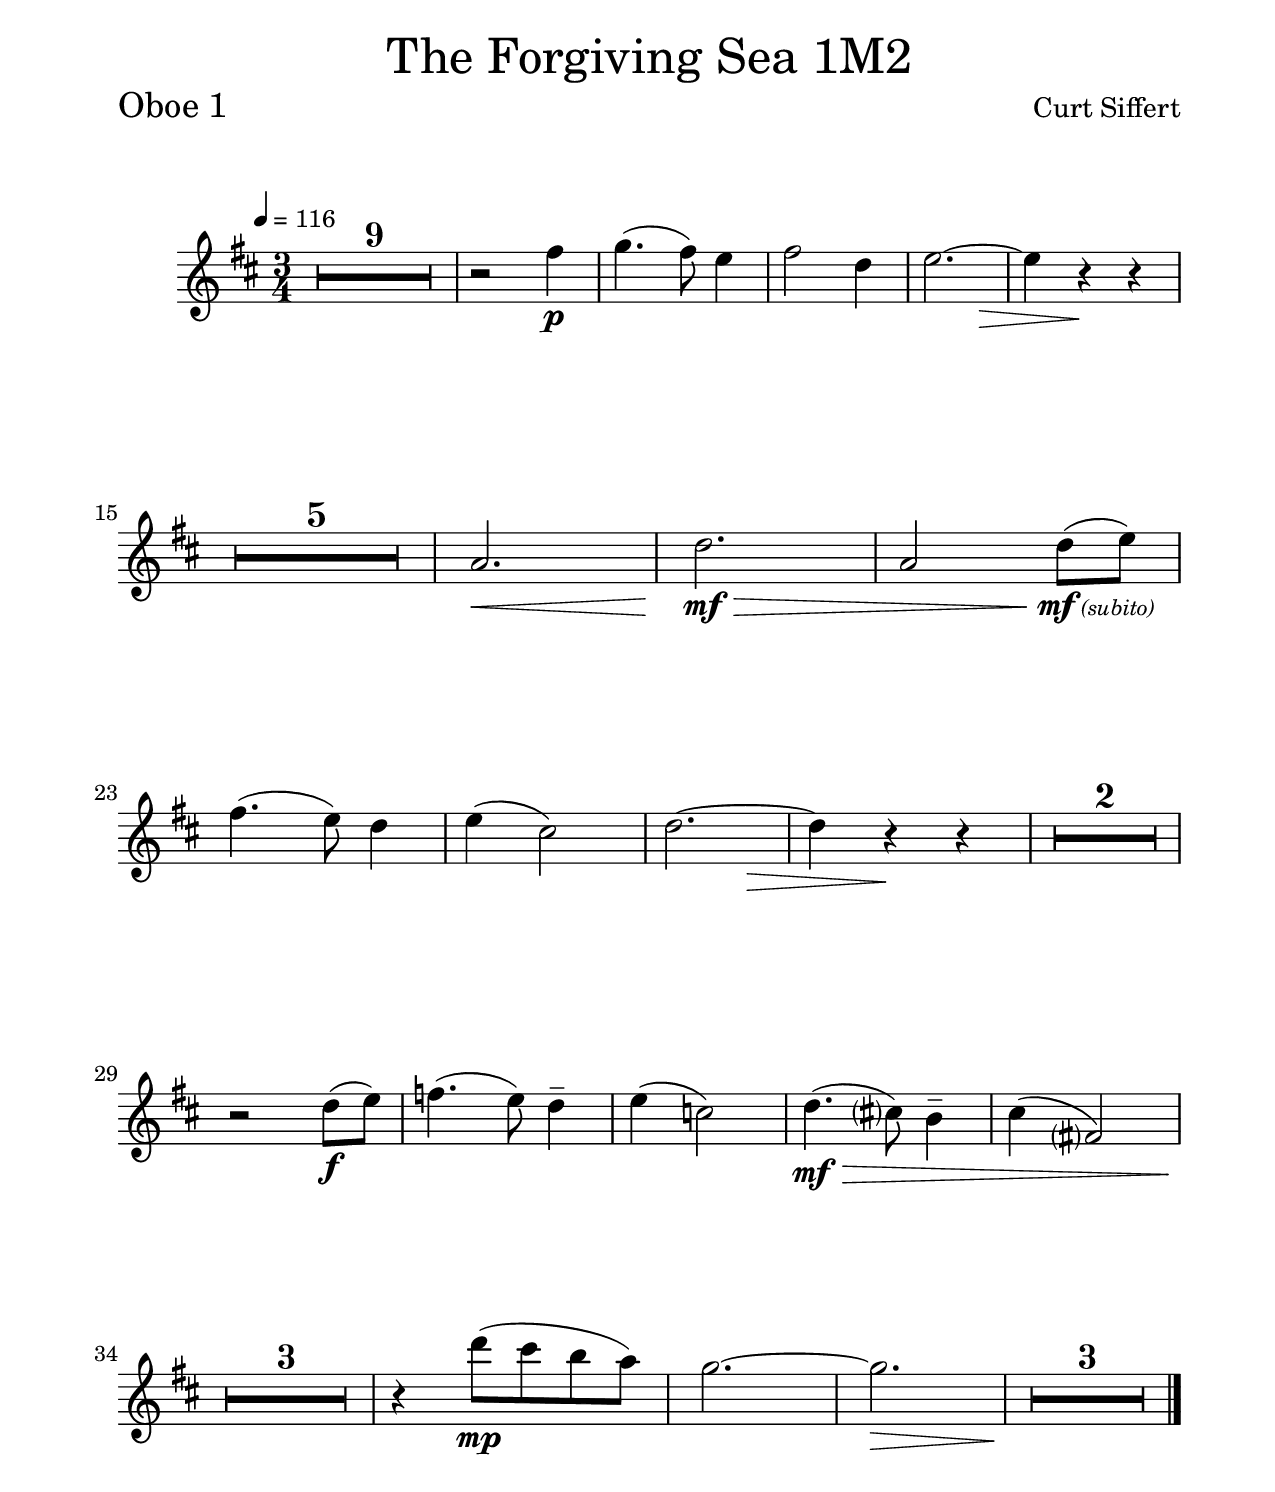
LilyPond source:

\version "2.15.43"
\include "english.ly"

\paper {
	#(set-paper-size "letter")
	ragged-last-bottom = ##f
	indent = 1\cm
	system-system-spacing #'basic-distance = #16
	markup-system-spacing #'basic-distance = #16
	top-markup-spacing #'basic-distance = #6
	last-bottom-spacing #'basic-distance = #8
	left-margin = 20\mm
	right-margin = 16\mm
	check-consistency = ##t	
}

\header {
	title = \markup \normal-text \larger "The Forgiving Sea 1M2"
  	composer = \markup "Curt Siffert"
  	poet = \markup \larger \larger "Oboe 1"
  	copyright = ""
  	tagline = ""
}

\version "2.15.43"
\include "english.ly"

\layout { ragged-right = ##f }

% calculate x-alignment based on attribute text + dynamic text
% this has to be a markup-command to get stencil-extent based on (interpret-markup layout props ...)
#(define-markup-command (center-dyn layout props atr-text dyn)(markup? string?)
  "x-align on center of dynamic"
  (let* (
          (text (string-append " " atr-text))
          (atr-stencil (interpret-markup layout props (markup #:normal-text #:tiny #:italic text)))
          (dyn-stencil (interpret-markup layout props (markup #:dynamic dyn)))
          (atr-x-ext (ly:stencil-extent atr-stencil X))
          (dyn-x-ext (ly:stencil-extent dyn-stencil X))
          (atr-x (- (cdr atr-x-ext)(car atr-x-ext)))
          (dyn-x (- (cdr dyn-x-ext)(car dyn-x-ext)))
          (x-align
            (* (-
                 (/ (+ atr-x (/ dyn-x 2)) (+ atr-x dyn-x) )
                 0.5) -2)
          )
        )
        (interpret-markup layout props (markup #:halign x-align #:concat (#:dynamic dyn #:normal-text #:tiny #:italic text)))
))
% define a 'new' attributed dynamic script
#(define (make-atr-dynamic-script atr dyn)
        (let ((dynamic (make-dynamic-script (markup #:center-dyn atr dyn))))
             (ly:music-set-property! dynamic 'tweaks (acons 'X-offset 0 (ly:music-property dynamic 'tweaks)))
             dynamic))

% define some attributed dynamics
subp = #(make-atr-dynamic-script "(subito)" "mf")

oboeOneNotes = \relative c'' {

	\time 3/4
	\key d \major
	\set tieWaitForNote = ##t
	
	R2.*9
	r2 fs4\p |
	g4.( fs8) e4 |
	fs2 d4 |
	<< e2.~ {s2 s4\> } >> | 
	e4 r\! r |
	
	\tag #'part { \break }
	
	R2.*5
	a,2.\< |
	d2.\mf\> |
	a2 d8\subp( e) |

	\tag #'part { \break }
	
	fs4.( e8) d4 |
	e( cs2) |
	<< d2.~ {s2 s4\> } >> |
	d4 r\! r |
	
	R2.*2

	\tag #'part { \break }

	r2 d8\f( e) |
	f4.( e8) d4-- |
	e( c2) |
	d4.\mf\>( cs?8) b4-- | 
	cs( fs,?2) |
	
	\tag #'part { \break }

	R4*9\!
	r4 d''8\mp( cs b a) |
	g2.~ |
	g2.\> |

	R2.*3\!
		
	\bar "|."
		
}


#(set-global-staff-size 24)	
\layout{	
	\context { 
		\Score
  		\override MetronomeMark #'extra-offset = #'(-1.5 . 0)
    	\override MetronomeMark #'padding = #'2
    	\override MetronomeMark #'font-size = \smaller
	}
}
<<
	\new Staff \relative c'' { 
		\tempo 4 = 116
		\set Score.skipBars = ##t
		\override MultiMeasureRest #'expand-limit = #1
		\keepWithTag #'part \oboeOneNotes
	}	
>>